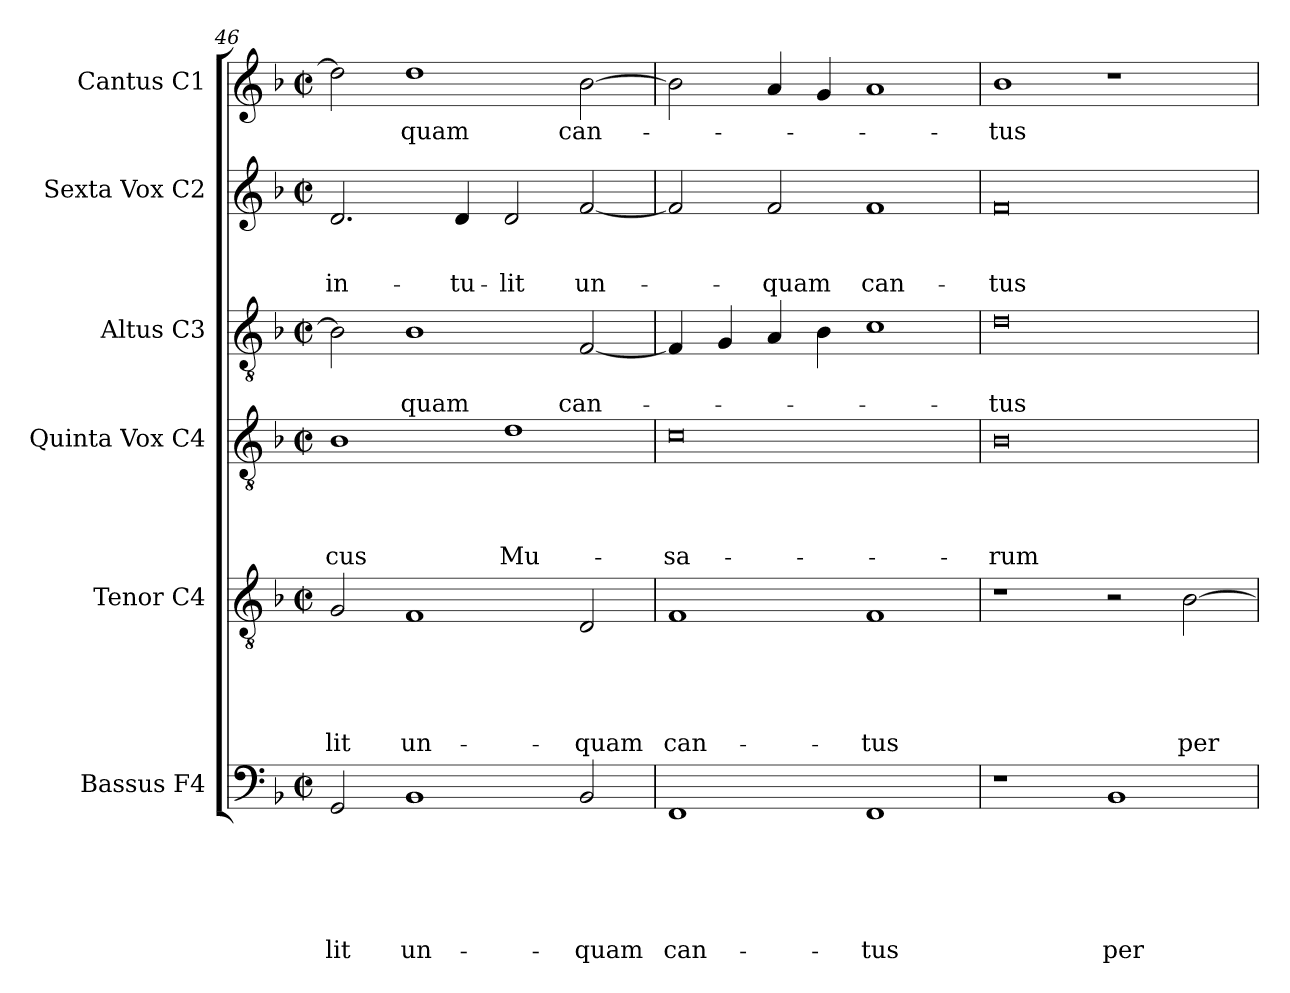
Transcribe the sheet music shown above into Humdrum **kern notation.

**kern	**text	**text	**text	**text	**text	**text	**kern	**text	**text	**text	**text	**text	**kern	**text	**text	**text	**text	**kern	**text	**text	**kern	**text	**text	**text	**kern	**text
*part6	*part6	*part6	*part6	*part6	*part6	*part6	*part5	*part5	*part5	*part5	*part5	*part5	*part4	*part4	*part4	*part4	*part4	*part3	*part3	*part3	*part2	*part2	*part2	*part2	*part1	*part1
*staff6	*staff6	*staff6	*staff6	*staff6	*staff6	*staff6	*staff5	*staff5	*staff5	*staff5	*staff5	*staff5	*staff4	*staff4	*staff4	*staff4	*staff4	*staff3	*staff3	*staff3	*staff2	*staff2	*staff2	*staff2	*staff1	*staff1
*I"Bassus F4	*	*	*	*	*	*	*I"Tenor C4	*	*	*	*	*	*I"Quinta Vox C4	*	*	*	*	*I"Altus C3	*	*	*I"Sexta Vox C2	*	*	*	*I"Cantus C1	*
*I'B	*	*	*	*	*	*	*I'T	*	*	*	*	*	*	*	*	*	*	*I'A	*	*	*	*	*	*	*I'C	*
*clefF4	*	*	*	*	*	*	*clefGv2	*	*	*	*	*	*clefGv2	*	*	*	*	*clefGv2	*	*	*clefG2	*	*	*	*clefG2	*
*k[b-]	*	*	*	*	*	*	*k[b-]	*	*	*	*	*	*k[b-]	*	*	*	*	*k[b-]	*	*	*k[b-]	*	*	*	*k[b-]	*
*F:	*	*	*	*	*	*	*F:	*	*	*	*	*	*F:	*	*	*	*	*F:	*	*	*F:	*	*	*	*F:	*
*M2/2	*	*	*	*	*	*	*M2/2	*	*	*	*	*	*M2/2	*	*	*	*	*M2/2	*	*	*M2/2	*	*	*	*M2/2	*
*met(c|)	*	*	*	*	*	*	*met(c|)	*	*	*	*	*	*met(c|)	*	*	*	*	*met(c|)	*	*	*met(c|)	*	*	*	*met(c|)	*
=46	=46	=46	=46	=46	=46	=46	=46	=46	=46	=46	=46	=46	=46	=46	=46	=46	=46	=46	=46	=46	=46	=46	=46	=46	=46	=46
!	!	!	!	!	!	!LO:LY:b	!	!	!	!	!	!LO:LY:b	!	!	!	!	!LO:LY:b	!	!	!	!	!	!	!LO:LY:b	!	!
2GG/	.	.	.	.	.	-lit	2G/	.	.	.	.	-lit	1B-	.	.	.	-cus	2B-\]	.	.	2.d/	.	.	in-	2dd\]	.
!	!	!	!	!	!	!LO:LY:b	!	!	!	!	!	!LO:LY:b	!	!	!	!	!	!	!	!LO:LY:b	!	!	!	!	!	!LO:LY:b
1BB-	.	.	.	.	.	un-	1F	.	.	.	.	un-	.	.	.	.	.	1B-	.	-quam	.	.	.	.	1dd	-quam
!	!	!	!	!	!	!	!	!	!	!	!	!	!	!	!	!	!	!	!	!	!	!	!	!LO:LY:b	!	!
.	.	.	.	.	.	.	.	.	.	.	.	.	.	.	.	.	.	.	.	.	4d/	.	.	-tu-	.	.
!	!	!	!	!	!	!	!	!	!	!	!	!	!	!	!	!	!LO:LY:b	!	!	!	!	!	!	!LO:LY:b	!	!
.	.	.	.	.	.	.	.	.	.	.	.	.	1d	.	.	.	Mu-	.	.	.	2d/	.	.	-lit	.	.
!	!	!	!	!	!	!LO:LY:b	!	!	!	!	!	!LO:LY:b	!	!	!	!	!	!	!	!LO:LY:b	!	!	!	!LO:LY:b	!	!LO:LY:b
2BB-/	.	.	.	.	.	-quam	2D/	.	.	.	.	-quam	.	.	.	.	.	[2F/	.	can-	[2f/	.	.	un-	[2b-\	can-
=47	=47	=47	=47	=47	=47	=47	=47	=47	=47	=47	=47	=47	=47	=47	=47	=47	=47	=47	=47	=47	=47	=47	=47	=47	=47	=47
!	!	!	!	!	!	!LO:LY:b	!	!	!	!	!	!LO:LY:b	!	!	!	!	!LO:LY:b	!	!	!	!	!	!	!	!	!
1FF	.	.	.	.	.	can-	1F	.	.	.	.	can-	0c	.	.	.	-sa-	4F/]	.	.	2f/]	.	.	.	2b-\]	.
.	.	.	.	.	.	.	.	.	.	.	.	.	.	.	.	.	.	4G/	.	.	.	.	.	.	.	.
!	!	!	!	!	!	!	!	!	!	!	!	!	!	!	!	!	!	!	!	!	!	!	!	!LO:LY:b	!	!
.	.	.	.	.	.	.	.	.	.	.	.	.	.	.	.	.	.	4A/	.	.	2f/	.	.	-quam	4a/	.
.	.	.	.	.	.	.	.	.	.	.	.	.	.	.	.	.	.	4B-\	.	.	.	.	.	.	4g/	.
!	!	!	!	!	!	!LO:LY:b	!	!	!	!	!	!LO:LY:b	!	!	!	!	!	!	!	!	!	!	!	!LO:LY:b	!	!
1FF	.	.	.	.	.	-tus	1F	.	.	.	.	-tus	.	.	.	.	.	1c	.	.	1f	.	.	can-	1a	.
=48	=48	=48	=48	=48	=48	=48	=48	=48	=48	=48	=48	=48	=48	=48	=48	=48	=48	=48	=48	=48	=48	=48	=48	=48	=48	=48
!	!	!	!	!	!	!	!	!	!	!	!	!	!	!	!	!	!LO:LY:b	!	!	!LO:LY:b	!	!	!	!LO:LY:b	!	!LO:LY:b
1r	.	.	.	.	.	.	1r	.	.	.	.	.	0B-	.	.	.	-rum	0d	.	-tus	0f	.	.	-tus	1b-	-tus
!	!	!	!	!	!	!LO:LY:b	!	!	!	!	!	!	!	!	!	!	!	!	!	!	!	!	!	!	!	!
1BB-	.	.	.	.	.	per	2r	.	.	.	.	.	.	.	.	.	.	.	.	.	.	.	.	.	1r	.
!	!	!	!	!	!	!	!	!	!	!	!	!LO:LY:b	!	!	!	!	!	!	!	!	!	!	!	!	!	!
.	.	.	.	.	.	.	[2B-\	.	.	.	.	per	.	.	.	.	.	.	.	.	.	.	.	.	.	.
=	=	=	=	=	=	=	=	=	=	=	=	=	=	=	=	=	=	=	=	=	=	=	=	=	=	=
*-	*-	*-	*-	*-	*-	*-	*-	*-	*-	*-	*-	*-	*-	*-	*-	*-	*-	*-	*-	*-	*-	*-	*-	*-	*-	*-
